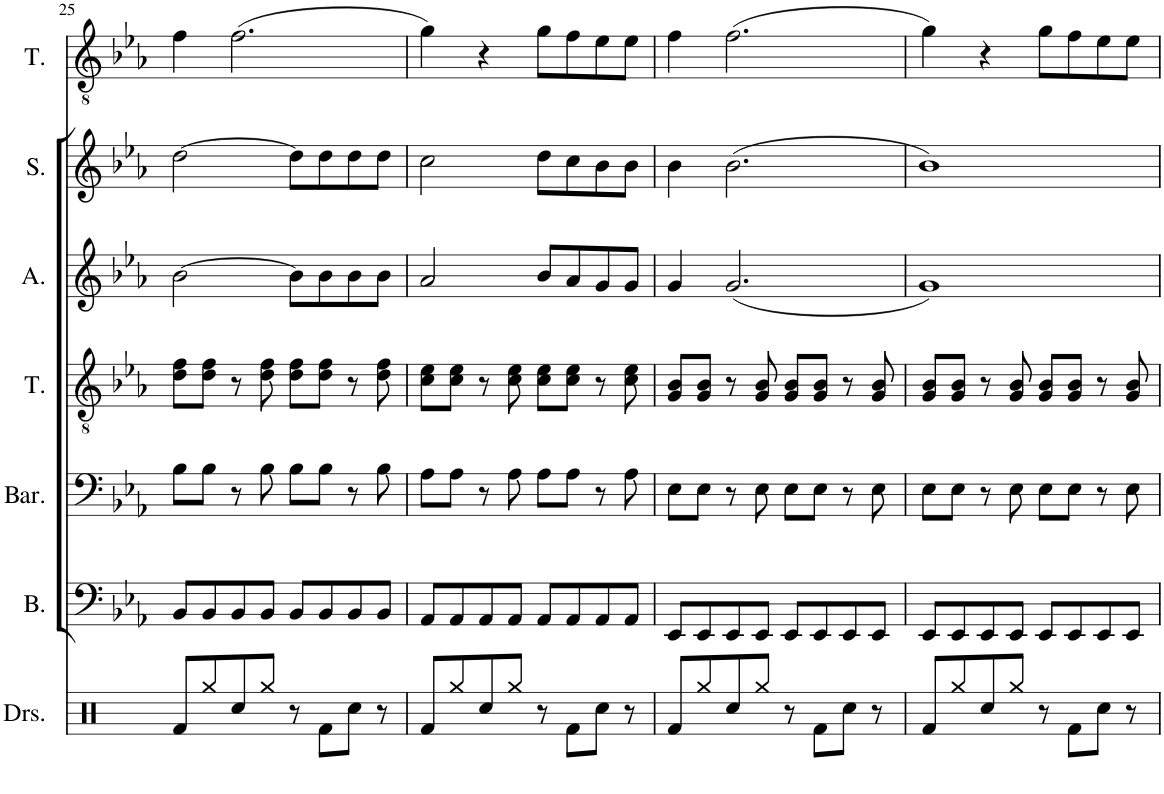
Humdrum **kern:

**kern	**kern	**kern	**kern	**kern	**kern	**kern
*part7	*part6	*part5	*part4	*part3	*part2	*part1
*staff7	*staff6	*staff5	*staff4	*staff3	*staff2	*staff1
*I"Drumset	*I"Bass	*I"Baritone	*I"Tenor	*I"Alto	*I"Soprano	*I"Tenor
*I'Drs.	*I'B.	*I'Bar.	*I'T.	*I'A.	*I'S.	*I'T.
!!LO:PB:g=z
*clefX	*clefF4	*clefF4	*clefGv2	*clefG2	*clefG2	*clefGv2
*k[]	*k[b-e-a-]	*k[b-e-a-]	*k[b-e-a-]	*k[b-e-a-]	*k[b-e-a-]	*k[b-e-a-]
*M4/4	*M4/4	*M4/4	*M4/4	*M4/4	*M4/4	*M4/4
=25	=25	=25	=25	=25	=25	=25
8Rf/L	8BB-/L	8B-\L	8d\ 8f\L	[2b-\	[2dd\	4f\
8Rgg/	8BB-/	8B-\J	8d\ 8f\J	.	.	.
8Rcc/	8BB-/	8r	8r	.	.	(2.f\
8Rgg/J	8BB-/J	8B-\	8d\ 8f\	.	.	.
8r	8BB-/L	8B-\L	8d\ 8f\L	8b-\L]	8dd\L]	.
8Rf\L	8BB-/	8B-\J	8d\ 8f\J	8b-\	8dd\	.
8Rcc\J	8BB-/	8r	8r	8b-\	8dd\	.
8r	8BB-/J	8B-\	8d\ 8f\	8b-\J	8dd\J	.
=26	=26	=26	=26	=26	=26	=26
8Rf/L	8AA-/L	8A-\L	8c\ 8e-\L	2a-/	2cc\	4g\)
8Rgg/	8AA-/	8A-\J	8c\ 8e-\J	.	.	.
8Rcc/	8AA-/	8r	8r	.	.	4r
8Rgg/J	8AA-/J	8A-\	8c\ 8e-\	.	.	.
8r	8AA-/L	8A-\L	8c\ 8e-\L	8b-/L	8dd\L	8g\L
8Rf\L	8AA-/	8A-\J	8c\ 8e-\J	8a-/	8cc\	8f\
8Rcc\J	8AA-/	8r	8r	8g/	8b-\	8e-\
8r	8AA-/J	8A-\	8c\ 8e-\	8g/J	8b-\J	8e-\J
=27	=27	=27	=27	=27	=27	=27
8Rf/L	8EE-/L	8E-\L	8G/ 8B-/L	4g/	4b-\	4f\
8Rgg/	8EE-/	8E-\J	8G/ 8B-/J	.	.	.
8Rcc/	8EE-/	8r	8r	(2.g/	(2.b-\	(2.f\
8Rgg/J	8EE-/J	8E-\	8G/ 8B-/	.	.	.
8r	8EE-/L	8E-\L	8G/ 8B-/L	.	.	.
8Rf\L	8EE-/	8E-\J	8G/ 8B-/J	.	.	.
8Rcc\J	8EE-/	8r	8r	.	.	.
8r	8EE-/J	8E-\	8G/ 8B-/	.	.	.
=28	=28	=28	=28	=28	=28	=28
8Rf/L	8EE-/L	8E-\L	8G/ 8B-/L	1g)	1b-)	4g\)
8Rgg/	8EE-/	8E-\J	8G/ 8B-/J	.	.	.
8Rcc/	8EE-/	8r	8r	.	.	4r
8Rgg/J	8EE-/J	8E-\	8G/ 8B-/	.	.	.
8r	8EE-/L	8E-\L	8G/ 8B-/L	.	.	8g\L
8Rf\L	8EE-/	8E-\J	8G/ 8B-/J	.	.	8f\
8Rcc\J	8EE-/	8r	8r	.	.	8e-\
8r	8EE-/J	8E-\	8G/ 8B-/	.	.	8e-\J
=	=	=	=	=	=	=
*-	*-	*-	*-	*-	*-	*-
